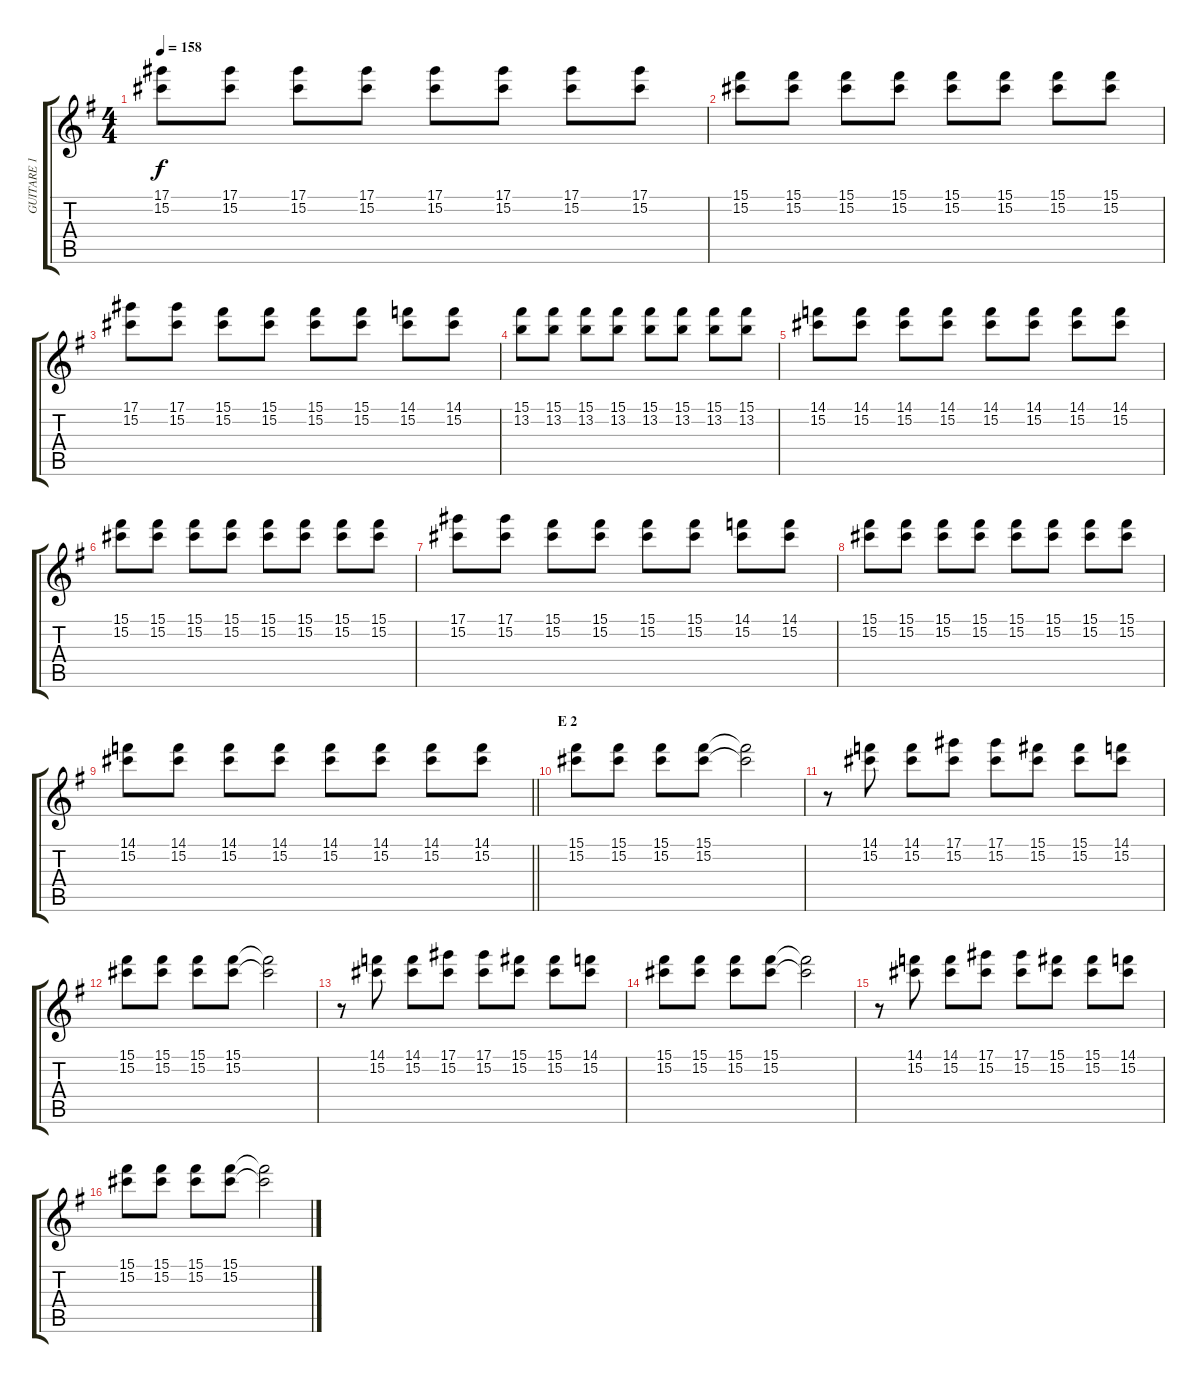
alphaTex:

\track ("GUITARE 1" "GUITARE 1") {instrument distortionguitar}
\staff {score tabs}
\tuning (Eb4 Bb3 Gb3 Db3 Ab2 Eb2) {hide}
\ts (4 4)
\tempo 158
\clef g2
\ks g
(17.1 15.2).8{dy f} (17.1 15.2).8 (17.1 15.2).8 (17.1 15.2).8 (17.1 15.2).8 (17.1 15.2).8 (17.1 15.2).8 (17.1 15.2).8 |
(15.1 15.2).8 (15.1 15.2).8 (15.1 15.2).8 (15.1 15.2).8 (15.1 15.2).8 (15.1 15.2).8 (15.1 15.2).8 (15.1 15.2).8 |
(17.1 15.2).8 (17.1 15.2).8 (15.1 15.2).8 (15.1 15.2).8 (15.1 15.2).8 (15.1 15.2).8 (14.1 15.2).8 (14.1 15.2).8 |
(15.1 13.2).8 (15.1 13.2).8 (15.1 13.2).8 (15.1 13.2).8 (15.1 13.2).8 (15.1 13.2).8 (15.1 13.2).8 (15.1 13.2).8 |
(14.1 15.2).8 (14.1 15.2).8 (14.1 15.2).8 (14.1 15.2).8 (14.1 15.2).8 (14.1 15.2).8 (14.1 15.2).8 (14.1 15.2).8 |
(15.1 15.2).8 (15.1 15.2).8 (15.1 15.2).8 (15.1 15.2).8 (15.1 15.2).8 (15.1 15.2).8 (15.1 15.2).8 (15.1 15.2).8 |
(17.1 15.2).8 (17.1 15.2).8 (15.1 15.2).8 (15.1 15.2).8 (15.1 15.2).8 (15.1 15.2).8 (14.1 15.2).8 (14.1 15.2).8 |
(15.1 15.2).8 (15.1 15.2).8 (15.1 15.2).8 (15.1 15.2).8 (15.1 15.2).8 (15.1 15.2).8 (15.1 15.2).8 (15.1 15.2).8 |
\barLineRight lightlight
(14.1 15.2).8 (14.1 15.2).8 (14.1 15.2).8 (14.1 15.2).8 (14.1 15.2).8 (14.1 15.2).8 (14.1 15.2).8 (14.1 15.2).8 |
\section ("" "E 2")
(15.1 15.2).8{volume 9 balance 8 instrument distortionguitar} (15.1 15.2).8 (15.1 15.2).8 (15.1 15.2).8 (15.1{t} 15.2{t}).2 |
r.8 (14.1 15.2).8 (14.1 15.2).8 (17.1 15.2).8 (17.1 15.2).8 (15.1 15.2).8 (15.1 15.2).8 (14.1 15.2).8 |
(15.1 15.2).8 (15.1 15.2).8 (15.1 15.2).8 (15.1 15.2).8 (15.1{t} 15.2{t}).2 |
r.8 (14.1 15.2).8 (14.1 15.2).8 (17.1 15.2).8 (17.1 15.2).8 (15.1 15.2).8 (15.1 15.2).8 (14.1 15.2).8 |
(15.1 15.2).8 (15.1 15.2).8 (15.1 15.2).8 (15.1 15.2).8 (15.1{t} 15.2{t}).2 |
r.8 (14.1 15.2).8 (14.1 15.2).8 (17.1 15.2).8 (17.1 15.2).8 (15.1 15.2).8 (15.1 15.2).8 (14.1 15.2).8 |
(15.1 15.2).8 (15.1 15.2).8 (15.1 15.2).8 (15.1 15.2).8 (15.1{t} 15.2{t}).2
